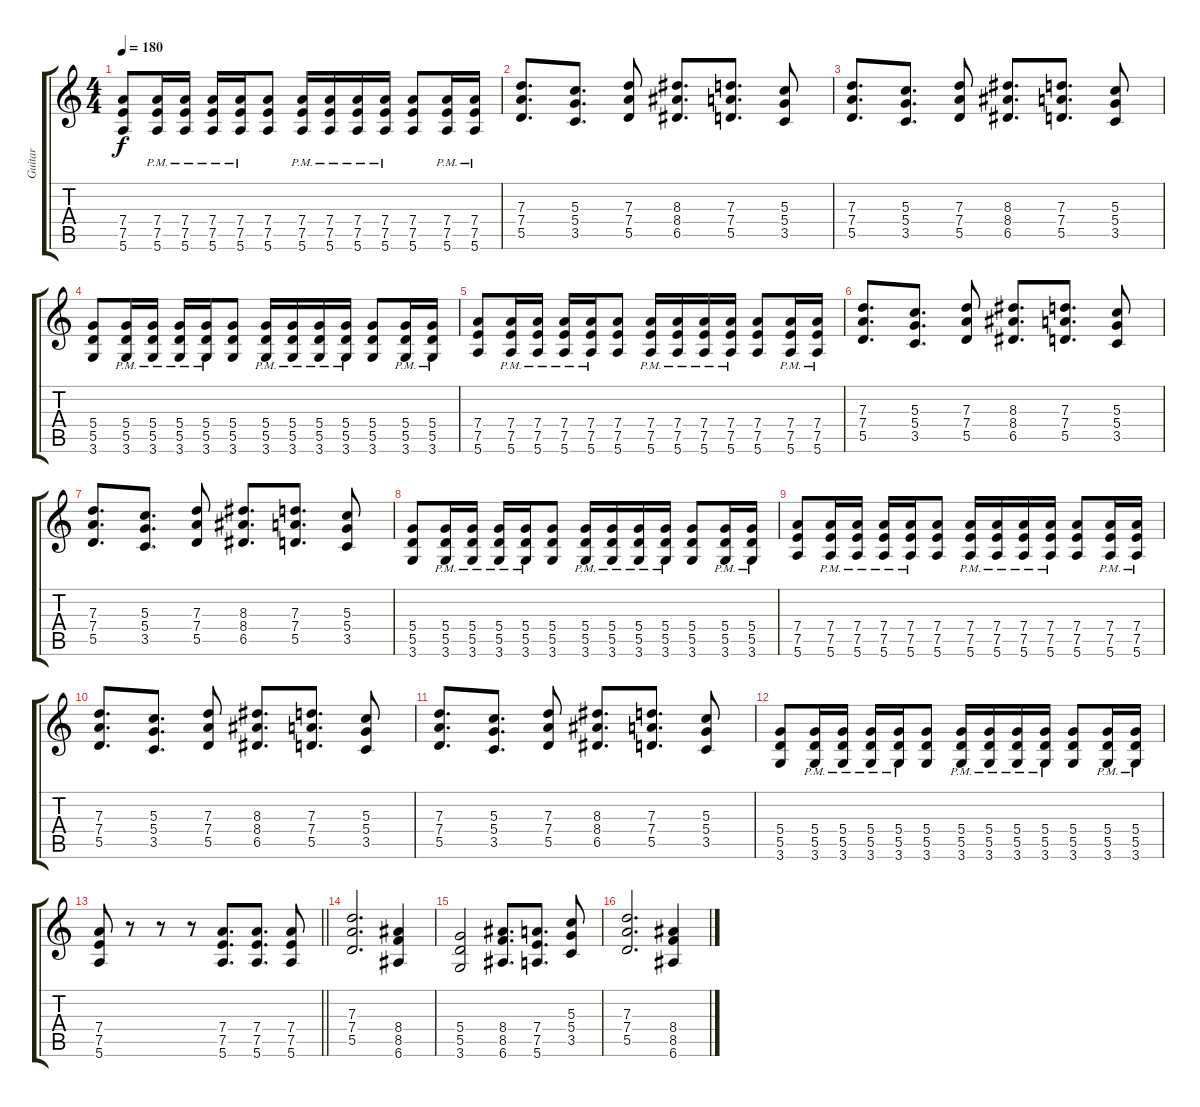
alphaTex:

\track ("Guitar" "Guitar") {instrument distortionguitar}
\staff {score tabs}
\tuning (E4 B3 G3 D3 A2 E2) {hide}
\ts (4 4)
\tempo 180
\clef g2
\ks c
(7.4 7.5 5.6).8{dy f} (7.4{pm} 7.5{pm} 5.6{pm}).16 (7.4{pm} 7.5{pm} 5.6{pm}).16 (7.4{pm} 7.5{pm} 5.6{pm}).16 (7.4{pm} 7.5{pm} 5.6{pm}).16 (7.4 7.5 5.6).8 (7.4{pm} 7.5{pm} 5.6{pm}).16 (7.4{pm} 7.5{pm} 5.6{pm}).16 (7.4{pm} 7.5{pm} 5.6{pm}).16 (7.4{pm} 7.5{pm} 5.6{pm}).16 (7.4 7.5 5.6).8 (7.4{pm} 7.5{pm} 5.6{pm}).16 (7.4{pm} 7.5{pm} 5.6{pm}).16 |
(7.3 7.4 5.5).8{d} (5.3 5.4 3.5).8{d} (7.3 7.4 5.5).8 (8.3 8.4 6.5).8{d} (7.3 7.4 5.5).8{d} (5.3 5.4 3.5).8 |
(7.3 7.4 5.5).8{d} (5.3 5.4 3.5).8{d} (7.3 7.4 5.5).8 (8.3 8.4 6.5).8{d} (7.3 7.4 5.5).8{d} (5.3 5.4 3.5).8 |
(5.4 5.5 3.6).8 (5.4{pm} 5.5{pm} 3.6{pm}).16 (5.4{pm} 5.5{pm} 3.6{pm}).16 (5.4{pm} 5.5{pm} 3.6{pm}).16 (5.4{pm} 5.5{pm} 3.6{pm}).16 (5.4 5.5 3.6).8 (5.4{pm} 5.5{pm} 3.6{pm}).16 (5.4{pm} 5.5{pm} 3.6{pm}).16 (5.4{pm} 5.5{pm} 3.6{pm}).16 (5.4{pm} 5.5{pm} 3.6{pm}).16 (5.4 5.5 3.6).8 (5.4{pm} 5.5{pm} 3.6{pm}).16 (5.4{pm} 5.5{pm} 3.6{pm}).16 |
(7.4 7.5 5.6).8 (7.4{pm} 7.5{pm} 5.6{pm}).16 (7.4{pm} 7.5{pm} 5.6{pm}).16 (7.4{pm} 7.5{pm} 5.6{pm}).16 (7.4{pm} 7.5{pm} 5.6{pm}).16 (7.4 7.5 5.6).8 (7.4{pm} 7.5{pm} 5.6{pm}).16 (7.4{pm} 7.5{pm} 5.6{pm}).16 (7.4{pm} 7.5{pm} 5.6{pm}).16 (7.4{pm} 7.5{pm} 5.6{pm}).16 (7.4 7.5 5.6).8 (7.4{pm} 7.5{pm} 5.6{pm}).16 (7.4{pm} 7.5{pm} 5.6{pm}).16 |
(7.3 7.4 5.5).8{d} (5.3 5.4 3.5).8{d} (7.3 7.4 5.5).8 (8.3 8.4 6.5).8{d} (7.3 7.4 5.5).8{d} (5.3 5.4 3.5).8 |
(7.3 7.4 5.5).8{d} (5.3 5.4 3.5).8{d} (7.3 7.4 5.5).8 (8.3 8.4 6.5).8{d} (7.3 7.4 5.5).8{d} (5.3 5.4 3.5).8 |
(5.4 5.5 3.6).8 (5.4{pm} 5.5{pm} 3.6{pm}).16 (5.4{pm} 5.5{pm} 3.6{pm}).16 (5.4{pm} 5.5{pm} 3.6{pm}).16 (5.4{pm} 5.5{pm} 3.6{pm}).16 (5.4 5.5 3.6).8 (5.4{pm} 5.5{pm} 3.6{pm}).16 (5.4{pm} 5.5{pm} 3.6{pm}).16 (5.4{pm} 5.5{pm} 3.6{pm}).16 (5.4{pm} 5.5{pm} 3.6{pm}).16 (5.4 5.5 3.6).8 (5.4{pm} 5.5{pm} 3.6{pm}).16 (5.4{pm} 5.5{pm} 3.6{pm}).16 |
(7.4 7.5 5.6).8 (7.4{pm} 7.5{pm} 5.6{pm}).16 (7.4{pm} 7.5{pm} 5.6{pm}).16 (7.4{pm} 7.5{pm} 5.6{pm}).16 (7.4{pm} 7.5{pm} 5.6{pm}).16 (7.4 7.5 5.6).8 (7.4{pm} 7.5{pm} 5.6{pm}).16 (7.4{pm} 7.5{pm} 5.6{pm}).16 (7.4{pm} 7.5{pm} 5.6{pm}).16 (7.4{pm} 7.5{pm} 5.6{pm}).16 (7.4 7.5 5.6).8 (7.4{pm} 7.5{pm} 5.6{pm}).16 (7.4{pm} 7.5{pm} 5.6{pm}).16 |
(7.3 7.4 5.5).8{d} (5.3 5.4 3.5).8{d} (7.3 7.4 5.5).8 (8.3 8.4 6.5).8{d} (7.3 7.4 5.5).8{d} (5.3 5.4 3.5).8 |
(7.3 7.4 5.5).8{d} (5.3 5.4 3.5).8{d} (7.3 7.4 5.5).8 (8.3 8.4 6.5).8{d} (7.3 7.4 5.5).8{d} (5.3 5.4 3.5).8 |
(5.4 5.5 3.6).8 (5.4{pm} 5.5{pm} 3.6{pm}).16 (5.4{pm} 5.5{pm} 3.6{pm}).16 (5.4{pm} 5.5{pm} 3.6{pm}).16 (5.4{pm} 5.5{pm} 3.6{pm}).16 (5.4 5.5 3.6).8 (5.4{pm} 5.5{pm} 3.6{pm}).16 (5.4{pm} 5.5{pm} 3.6{pm}).16 (5.4{pm} 5.5{pm} 3.6{pm}).16 (5.4{pm} 5.5{pm} 3.6{pm}).16 (5.4 5.5 3.6).8 (5.4{pm} 5.5{pm} 3.6{pm}).16 (5.4{pm} 5.5{pm} 3.6{pm}).16 |
\barLineRight lightlight
(7.4 7.5 5.6).8 r.8 r.8 r.8 (7.4 7.5 5.6).8{d} (7.4 7.5 5.6).8{d} (7.4 7.5 5.6).8 |
(7.3 7.4 5.5).2{d} (8.4 8.5 6.6).4 |
(5.4 5.5 3.6).2 (8.4 8.5 6.6).8{d} (7.4 7.5 5.6).8{d} (5.3 5.4 3.5).8 |
(7.3 7.4 5.5).2{d} (8.4 8.5 6.6).4
